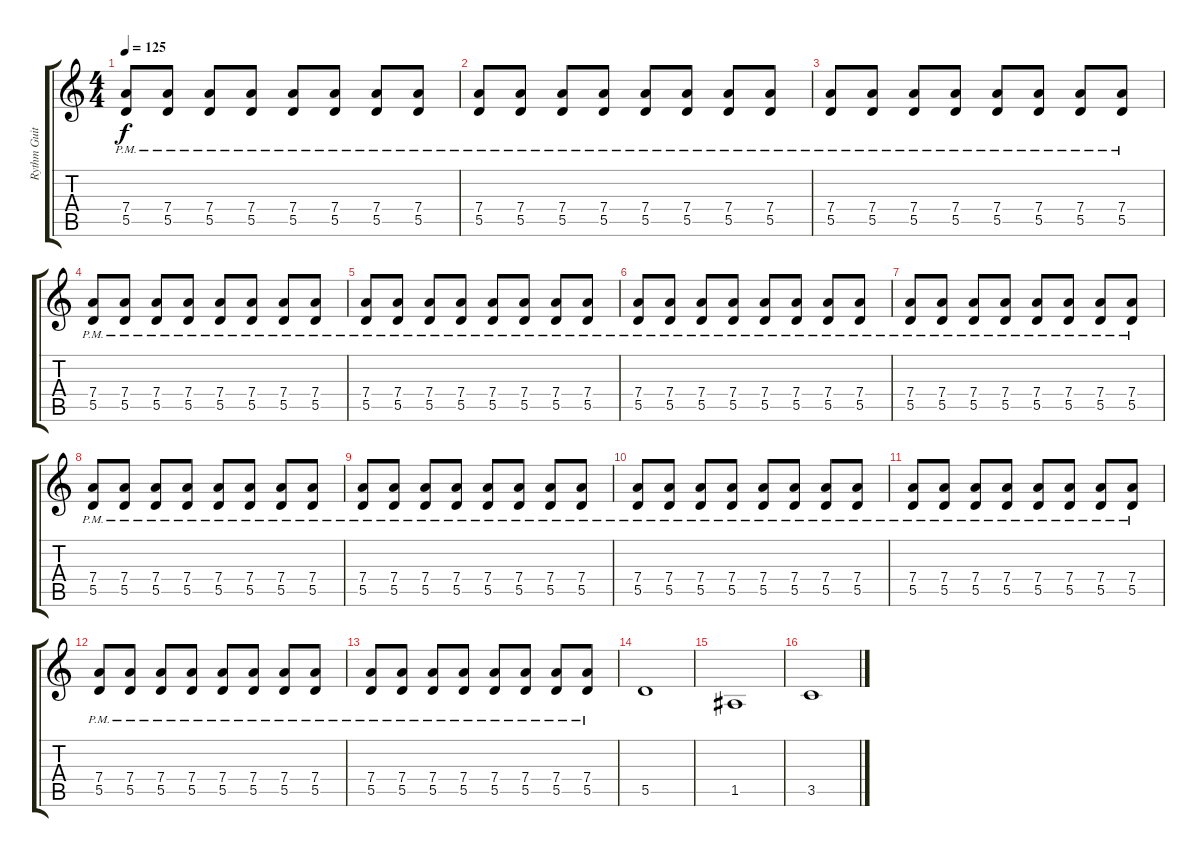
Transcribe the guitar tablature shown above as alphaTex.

\track ("Rythm Guitar" "Rythm Guit") {instrument distortionguitar}
\staff {score tabs}
\tuning (E4 B3 G3 D3 A2 E2) {hide}
\ts (4 4)
\tempo 125
\clef g2
\ks c
(7.4{pm} 5.5{pm}).8{dy f} (7.4{pm} 5.5{pm}).8 (7.4{pm} 5.5{pm}).8 (7.4{pm} 5.5{pm}).8 (7.4{pm} 5.5{pm}).8 (7.4{pm} 5.5{pm}).8 (7.4{pm} 5.5{pm}).8 (7.4{pm} 5.5{pm}).8 |
(7.4{pm} 5.5{pm}).8 (7.4{pm} 5.5{pm}).8 (7.4{pm} 5.5{pm}).8 (7.4{pm} 5.5{pm}).8 (7.4{pm} 5.5{pm}).8 (7.4{pm} 5.5{pm}).8 (7.4{pm} 5.5{pm}).8 (7.4{pm} 5.5{pm}).8 |
(7.4{pm} 5.5{pm}).8 (7.4{pm} 5.5{pm}).8 (7.4{pm} 5.5{pm}).8 (7.4{pm} 5.5{pm}).8 (7.4{pm} 5.5{pm}).8 (7.4{pm} 5.5{pm}).8 (7.4{pm} 5.5{pm}).8 (7.4{pm} 5.5{pm}).8 |
(7.4{pm} 5.5{pm}).8 (7.4{pm} 5.5{pm}).8 (7.4{pm} 5.5{pm}).8 (7.4{pm} 5.5{pm}).8 (7.4{pm} 5.5{pm}).8 (7.4{pm} 5.5{pm}).8 (7.4{pm} 5.5{pm}).8 (7.4{pm} 5.5{pm}).8 |
(7.4{pm} 5.5{pm}).8 (7.4{pm} 5.5{pm}).8 (7.4{pm} 5.5{pm}).8 (7.4{pm} 5.5{pm}).8 (7.4{pm} 5.5{pm}).8 (7.4{pm} 5.5{pm}).8 (7.4{pm} 5.5{pm}).8 (7.4{pm} 5.5{pm}).8 |
(7.4{pm} 5.5{pm}).8 (7.4{pm} 5.5{pm}).8 (7.4{pm} 5.5{pm}).8 (7.4{pm} 5.5{pm}).8 (7.4{pm} 5.5{pm}).8 (7.4{pm} 5.5{pm}).8 (7.4{pm} 5.5{pm}).8 (7.4{pm} 5.5{pm}).8 |
(7.4{pm} 5.5{pm}).8 (7.4{pm} 5.5{pm}).8 (7.4{pm} 5.5{pm}).8 (7.4{pm} 5.5{pm}).8 (7.4{pm} 5.5{pm}).8 (7.4{pm} 5.5{pm}).8 (7.4{pm} 5.5{pm}).8 (7.4{pm} 5.5{pm}).8 |
(7.4{pm} 5.5{pm}).8 (7.4{pm} 5.5{pm}).8 (7.4{pm} 5.5{pm}).8 (7.4{pm} 5.5{pm}).8 (7.4{pm} 5.5{pm}).8 (7.4{pm} 5.5{pm}).8 (7.4{pm} 5.5{pm}).8 (7.4{pm} 5.5{pm}).8 |
(7.4{pm} 5.5{pm}).8 (7.4{pm} 5.5{pm}).8 (7.4{pm} 5.5{pm}).8 (7.4{pm} 5.5{pm}).8 (7.4{pm} 5.5{pm}).8 (7.4{pm} 5.5{pm}).8 (7.4{pm} 5.5{pm}).8 (7.4{pm} 5.5{pm}).8 |
(7.4{pm} 5.5{pm}).8 (7.4{pm} 5.5{pm}).8 (7.4{pm} 5.5{pm}).8 (7.4{pm} 5.5{pm}).8 (7.4{pm} 5.5{pm}).8 (7.4{pm} 5.5{pm}).8 (7.4{pm} 5.5{pm}).8 (7.4{pm} 5.5{pm}).8 |
(7.4{pm} 5.5{pm}).8 (7.4{pm} 5.5{pm}).8 (7.4{pm} 5.5{pm}).8 (7.4{pm} 5.5{pm}).8 (7.4{pm} 5.5{pm}).8 (7.4{pm} 5.5{pm}).8 (7.4{pm} 5.5{pm}).8 (7.4{pm} 5.5{pm}).8 |
(7.4{pm} 5.5{pm}).8 (7.4{pm} 5.5{pm}).8 (7.4{pm} 5.5{pm}).8 (7.4{pm} 5.5{pm}).8 (7.4{pm} 5.5{pm}).8 (7.4{pm} 5.5{pm}).8 (7.4{pm} 5.5{pm}).8 (7.4{pm} 5.5{pm}).8 |
(7.4{pm} 5.5{pm}).8 (7.4{pm} 5.5{pm}).8 (7.4{pm} 5.5{pm}).8 (7.4{pm} 5.5{pm}).8 (7.4{pm} 5.5{pm}).8 (7.4{pm} 5.5{pm}).8 (7.4{pm} 5.5{pm}).8 (7.4{pm} 5.5{pm}).8 |
5.5.1 |
1.5.1 |
3.5.1
